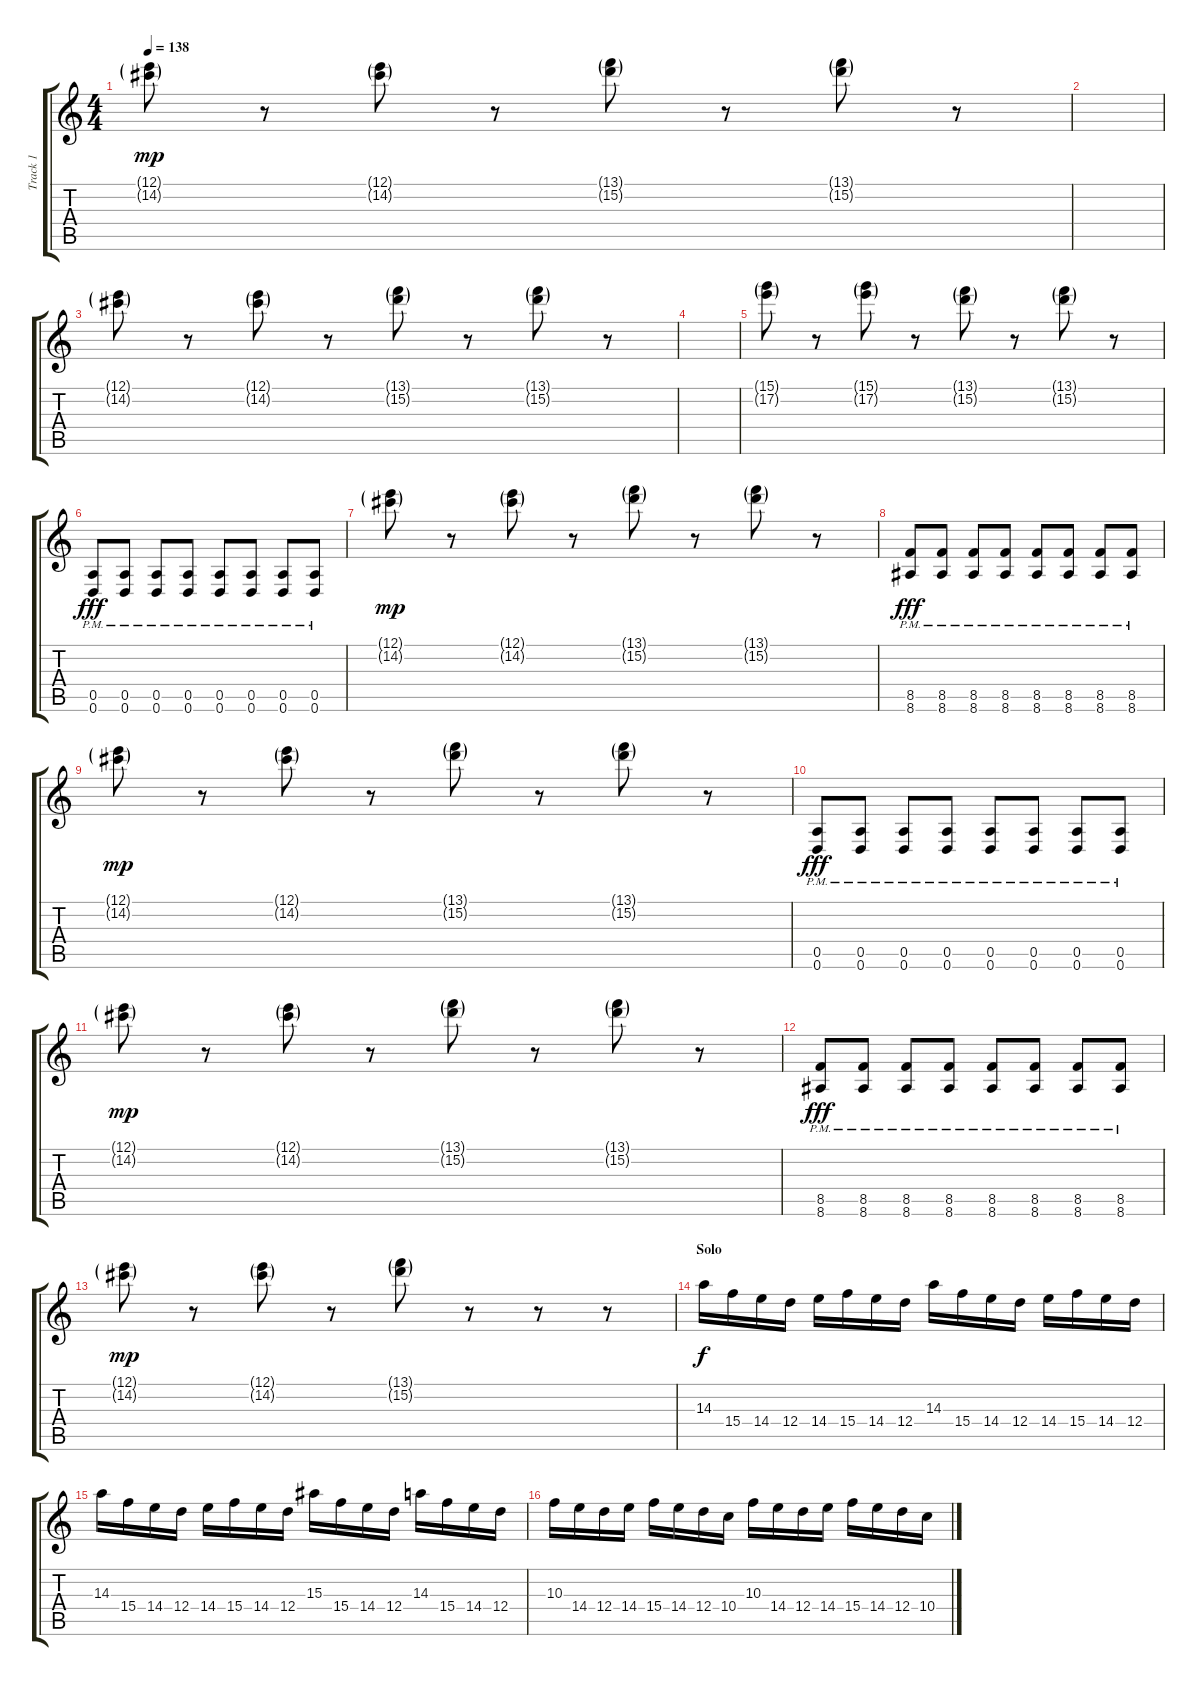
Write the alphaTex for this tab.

\track ("Track 1" "Track 1") {instrument distortionguitar}
\staff {score tabs}
\tuning (E4 B3 G3 D3 A2 D2) {hide}
\ts (4 4)
\tempo 138
\clef g2
\ks c
(12.1{g} 14.2{g}).8{dy mp instrument stringensemble1} r.8 (12.1{g} 14.2{g}).8 r.8 (13.1{g} 15.2{g}).8 r.8 (13.1{g} 15.2{g}).8 r.8 |
|
(12.1{g} 14.2{g}).8{instrument stringensemble1} r.8 (12.1{g} 14.2{g}).8 r.8 (13.1{g} 15.2{g}).8 r.8 (13.1{g} 15.2{g}).8 r.8 |
|
(15.1{g} 17.2{g}).8 r.8 (15.1{g} 17.2{g}).8 r.8 (13.1{g} 15.2{g}).8 r.8 (13.1{g} 15.2{g}).8 r.8 |
(0.5{pm} 0.6{pm}).8{dy fff instrument distortionguitar} (0.5{pm} 0.6{pm}).8 (0.5{pm} 0.6{pm}).8 (0.5{pm} 0.6{pm}).8 (0.5{pm} 0.6{pm}).8 (0.5{pm} 0.6{pm}).8 (0.5{pm} 0.6{pm}).8 (0.5{pm} 0.6{pm}).8 |
(12.1{g} 14.2{g}).8{dy mp instrument stringensemble1} r.8 (12.1{g} 14.2{g}).8 r.8 (13.1{g} 15.2{g}).8 r.8 (13.1{g} 15.2{g}).8 r.8 |
(8.5{pm} 8.6{pm}).8{dy fff instrument distortionguitar} (8.5{pm} 8.6{pm}).8 (8.5{pm} 8.6{pm}).8 (8.5{pm} 8.6{pm}).8 (8.5{pm} 8.6{pm}).8 (8.5{pm} 8.6{pm}).8 (8.5{pm} 8.6{pm}).8 (8.5{pm} 8.6{pm}).8 |
(12.1{g} 14.2{g}).8{dy mp instrument stringensemble1} r.8 (12.1{g} 14.2{g}).8 r.8 (13.1{g} 15.2{g}).8 r.8 (13.1{g} 15.2{g}).8 r.8 |
(0.5{pm} 0.6{pm}).8{dy fff instrument distortionguitar} (0.5{pm} 0.6{pm}).8 (0.5{pm} 0.6{pm}).8 (0.5{pm} 0.6{pm}).8 (0.5{pm} 0.6{pm}).8 (0.5{pm} 0.6{pm}).8 (0.5{pm} 0.6{pm}).8 (0.5{pm} 0.6{pm}).8 |
(12.1{g} 14.2{g}).8{dy mp instrument stringensemble1} r.8 (12.1{g} 14.2{g}).8 r.8 (13.1{g} 15.2{g}).8 r.8 (13.1{g} 15.2{g}).8 r.8 |
(8.5{pm} 8.6{pm}).8{dy fff instrument distortionguitar} (8.5{pm} 8.6{pm}).8 (8.5{pm} 8.6{pm}).8 (8.5{pm} 8.6{pm}).8 (8.5{pm} 8.6{pm}).8 (8.5{pm} 8.6{pm}).8 (8.5{pm} 8.6{pm}).8 (8.5{pm} 8.6{pm}).8 |
(12.1{g} 14.2{g}).8{dy mp instrument stringensemble1} r.8 (12.1{g} 14.2{g}).8 r.8 (13.1{g} 15.2{g}).8 r.8 r.8 r.8 |
\section ("" "Solo")
14.3.16{dy f instrument distortionguitar} 15.4.16 14.4.16 12.4.16 14.4.16 15.4.16 14.4.16 12.4.16 14.3.16 15.4.16 14.4.16 12.4.16 14.4.16 15.4.16 14.4.16 12.4.16 |
14.3.16 15.4.16 14.4.16 12.4.16 14.4.16 15.4.16 14.4.16 12.4.16 15.3.16 15.4.16 14.4.16 12.4.16 14.3.16 15.4.16 14.4.16 12.4.16 |
10.3.16 14.4.16 12.4.16 14.4.16 15.4.16 14.4.16 12.4.16 10.4.16 10.3.16 14.4.16 12.4.16 14.4.16 15.4.16 14.4.16 12.4.16 10.4.16
